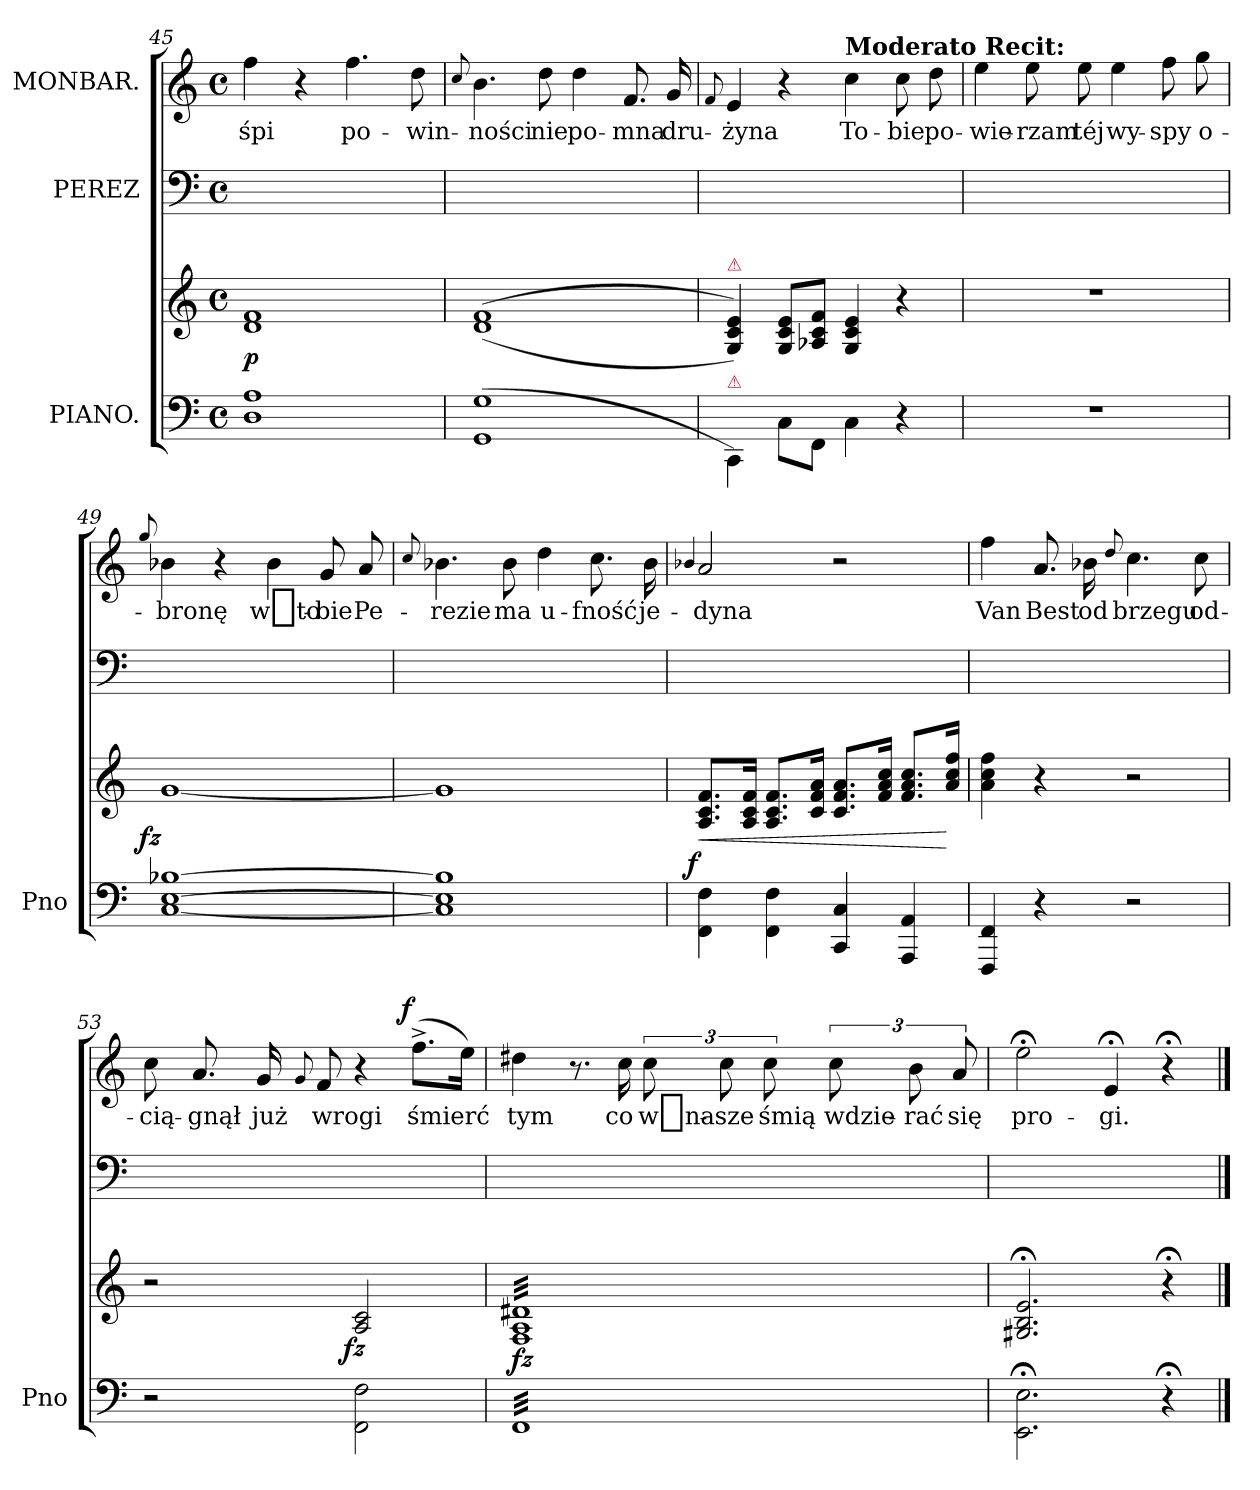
**kern	**kern	**dynam	**kern	**kern	**text	**dynam
*part3	*part3	*part3	*part2	*part1	*part1	*part1
*staff4	*staff3	*staff3/4	*staff2	*staff1	*staff1	*staff1
*I"PIANO.	*	*	*I"PEREZ	*I"MONBAR.	*	*
*I'Pno	*	*	*	*	*	*
*clefF4	*clefG2	*	*clefF4	*clefG2	*	*
*	*	*	*	*ITrd8c12	*	*
*k[]	*k[]	*	*k[]	*k[]	*	*
*a:	*a:	*	*a:	*a:	*	*
*M4/4	*M4/4	*	*M4/4	*M4/4	*	*
*met(c)	*met(c)	*	*met(c)	*met(c)	*	*
=45	=45	=45	=45	=45	=45	=45
1D 1A	1d 1f	p	1ryy	4f\	śpi	.
.	.	.	.	4r	.	.
.	.	.	.	4.f\	po-	.
.	.	.	.	8d\	-win-	.
=46	=46	=46	=46	=46	=46	=46
.	.	.	.	8qqc/	.	.
(1GG 1G	(>(>1d 1f	.	1ryy	4.B\	-ności	.
.	.	.	.	8d\	nie	.
.	.	.	.	4d\	po-	.
.	.	.	.	8.F/	-mna	.
.	.	.	.	16G/	dru-	.
=47	=47	=47	=47	=47	=47	=47
.	.	.	.	8qqF/	.	.
!	!LO:TX:a:color=crimson:t=⚠	!	!	!	!	!
!LO:TX:a:color=crimson:t=⚠	!	!	!	!	!	!
4CC\)	4G/ 4c/ 4e/))	.	1ryy	4E/	-żyna	.
8C\L	8G/ 8c/ 8e/L	.	.	4r	.	.
8FF\J	8A-X/ 8c/ 8f/J	.	.	.	.	.
!	!	!	!	!LO:TX:a:B:t=Moderato Recit&colon;	!	!
4C\	4G/ 4c/ 4e/	.	.	4c\	To-	.
4r	4r	.	.	8c\	-bie	.
.	.	.	.	8d\	po-	.
=48	=48	=48	=48	=48	=48	=48
1r	1r	.	1ryy	4e\	-wie-	.
.	.	.	.	8e\	-rzam	.
.	.	.	.	8e\	téj	.
.	.	.	.	4e\	wy-	.
.	.	.	.	8f\	-spy	.
.	.	.	.	8g\	o-	.
=49	=49	=49	=49	=49	=49	=49
.	.	.	.	8qqg/	.	.
!	!	!LO:DY:rj	!	!	!	!
[1C [1E [1B-X	[1g	fz	1ryy	4B-X\	-bronę	.
.	.	.	.	4r	.	.
.	.	.	.	4B-\	w_to-	.
.	.	.	.	8G/	-bie	.
.	.	.	.	8A/	Pe-	.
=50	=50	=50	=50	=50	=50	=50
.	.	.	.	8qqc/	.	.
1C] 1E] 1B-]	1g]	.	1ryy	4.B-X\	-rezie	.
.	.	.	.	8B-\	ma	.
.	.	.	.	4d\	u-	.
.	.	.	.	8.c\	-fność	.
.	.	.	.	16B-\	je-	.
=51	=51	=51	=51	=51	=51	=51
.	.	.	.	4qqB-X/	.	.
!	!	!LO:HP:b	!	!	!	!
!	!	!LO:DY:n=1:rj	!	!	!	!
4FF\ 4F\	8.A/ 8.c/ 8.f/L	< f	1ryy	2A/	-dyna	.
.	16A/ 16c/ 16f/Jk	.	.	.	.	.
4FF\ 4F\	8.A/ 8.c/ 8.f/L	.	.	.	.	.
.	16c/ 16f/ 16a/Jk	.	.	.	.	.
4CC/ 4C/	8.c/ 8.f/ 8.a/L	.	.	2r	.	.
.	16f/ 16a/ 16cc/Jk	.	.	.	.	.
4AAA/ 4AA/	8.f/ 8.a/ 8.cc/L	.	.	.	.	.
.	16a/ 16cc/ 16ff/Jk	[	.	.	.	.
=52	=52	=52	=52	=52	=52	=52
4FFF/ 4FF/	4a\ 4cc\ 4ff\	.	1ryy	4f\	Van	.
4r	4r	.	.	8.A/	Best	.
.	.	.	.	16B-X\	od	.
.	.	.	.	8qqd/	.	.
2r	2r	.	.	4.c\	-brzegu	.
.	.	.	.	8c\	od-	.
=53	=53	=53	=53	=53	=53	=53
2r	2r	.	1ryy	8c\	-cią-	.
.	.	.	.	8.A/	-gnął	.
.	.	.	.	16G/	już	.
.	.	.	.	8qqG/	.	.
.	.	.	.	8F/	-wrogi	.
!	!	!LO:DY:cj	!	!	!	!
2FF\ 2F\	2A/ 2c/	fz	.	4r	.	.
!	!	!	!	!	!	!LO:DY:a:rj
.	.	.	.	(8.f^\L	śmierć	f
.	.	.	.	16e\Jk)	.	.
=54	=54	=54	=54	=54	=54	=54
!	!LO:TX:a:i:t=trem&colon;	!	!	!	!	!
*tremolo	*	*	*	*	*	*
*	*tremolo	*	*	*	*	*
32FF/LLL	32F/ 32A/ 32d#X/LLL	fz	1ryy	4d#X\	tym	.
32FF/	32F/ 32A/ 32d#X/	.	.	.	.	.
32FF/	32F/ 32A/ 32d#X/	.	.	.	.	.
32FF/	32F/ 32A/ 32d#X/	.	.	.	.	.
32FF/	32F/ 32A/ 32d#X/	.	.	.	.	.
32FF/	32F/ 32A/ 32d#X/	.	.	.	.	.
32FF/	32F/ 32A/ 32d#X/	.	.	.	.	.
32FF/	32F/ 32A/ 32d#X/	.	.	.	.	.
32FF/	32F/ 32A/ 32d#X/	.	.	8.r	.	.
32FF/	32F/ 32A/ 32d#X/	.	.	.	.	.
32FF/	32F/ 32A/ 32d#X/	.	.	.	.	.
32FF/	32F/ 32A/ 32d#X/	.	.	.	.	.
32FF/	32F/ 32A/ 32d#X/	.	.	.	.	.
32FF/	32F/ 32A/ 32d#X/	.	.	.	.	.
32FF/	32F/ 32A/ 32d#X/	.	.	16c\	co	.
32FF/	32F/ 32A/ 32d#X/	.	.	.	.	.
32FF/	32F/ 32A/ 32d#X/	.	.	12c\	w_na-	.
32FF/	32F/ 32A/ 32d#X/	.	.	.	.	.
32FF/	32F/ 32A/ 32d#X/	.	.	.	.	.
.	.	.	.	12c\	-sze	.
32FF/	32F/ 32A/ 32d#X/	.	.	.	.	.
32FF/	32F/ 32A/ 32d#X/	.	.	.	.	.
32FF/	32F/ 32A/ 32d#X/	.	.	.	.	.
.	.	.	.	12c\	śmią	.
32FF/	32F/ 32A/ 32d#X/	.	.	.	.	.
32FF/	32F/ 32A/ 32d#X/	.	.	.	.	.
32FF/	32F/ 32A/ 32d#X/	.	.	12c\	wdzie-	.
32FF/	32F/ 32A/ 32d#X/	.	.	.	.	.
32FF/	32F/ 32A/ 32d#X/	.	.	.	.	.
.	.	.	.	12B\	-rać	.
32FF/	32F/ 32A/ 32d#X/	.	.	.	.	.
32FF/	32F/ 32A/ 32d#X/	.	.	.	.	.
32FF/	32F/ 32A/ 32d#X/	.	.	.	.	.
.	.	.	.	12A/	się	.
32FF/	32F/ 32A/ 32d#X/	.	.	.	.	.
32FF/JJJ	32F/ 32A/ 32d#X/JJJ	.	.	.	.	.
*	*Xtremolo	*	*	*	*	*
*Xtremolo	*	*	*	*	*	*
=55	=55	=55	=55	=55	=55	=55
2.EE;\ 2.E;\	2.G#X;</ 2.B;</ 2.e;</	.	1ryy	2e;<\	pro-	.
.	.	.	.	4E;</	-gi.	.
4r;<	4r;<	.	.	4r;<	.	.
==	==	==	==	==	==	==
*-	*-	*-	*-	*-	*-	*-
